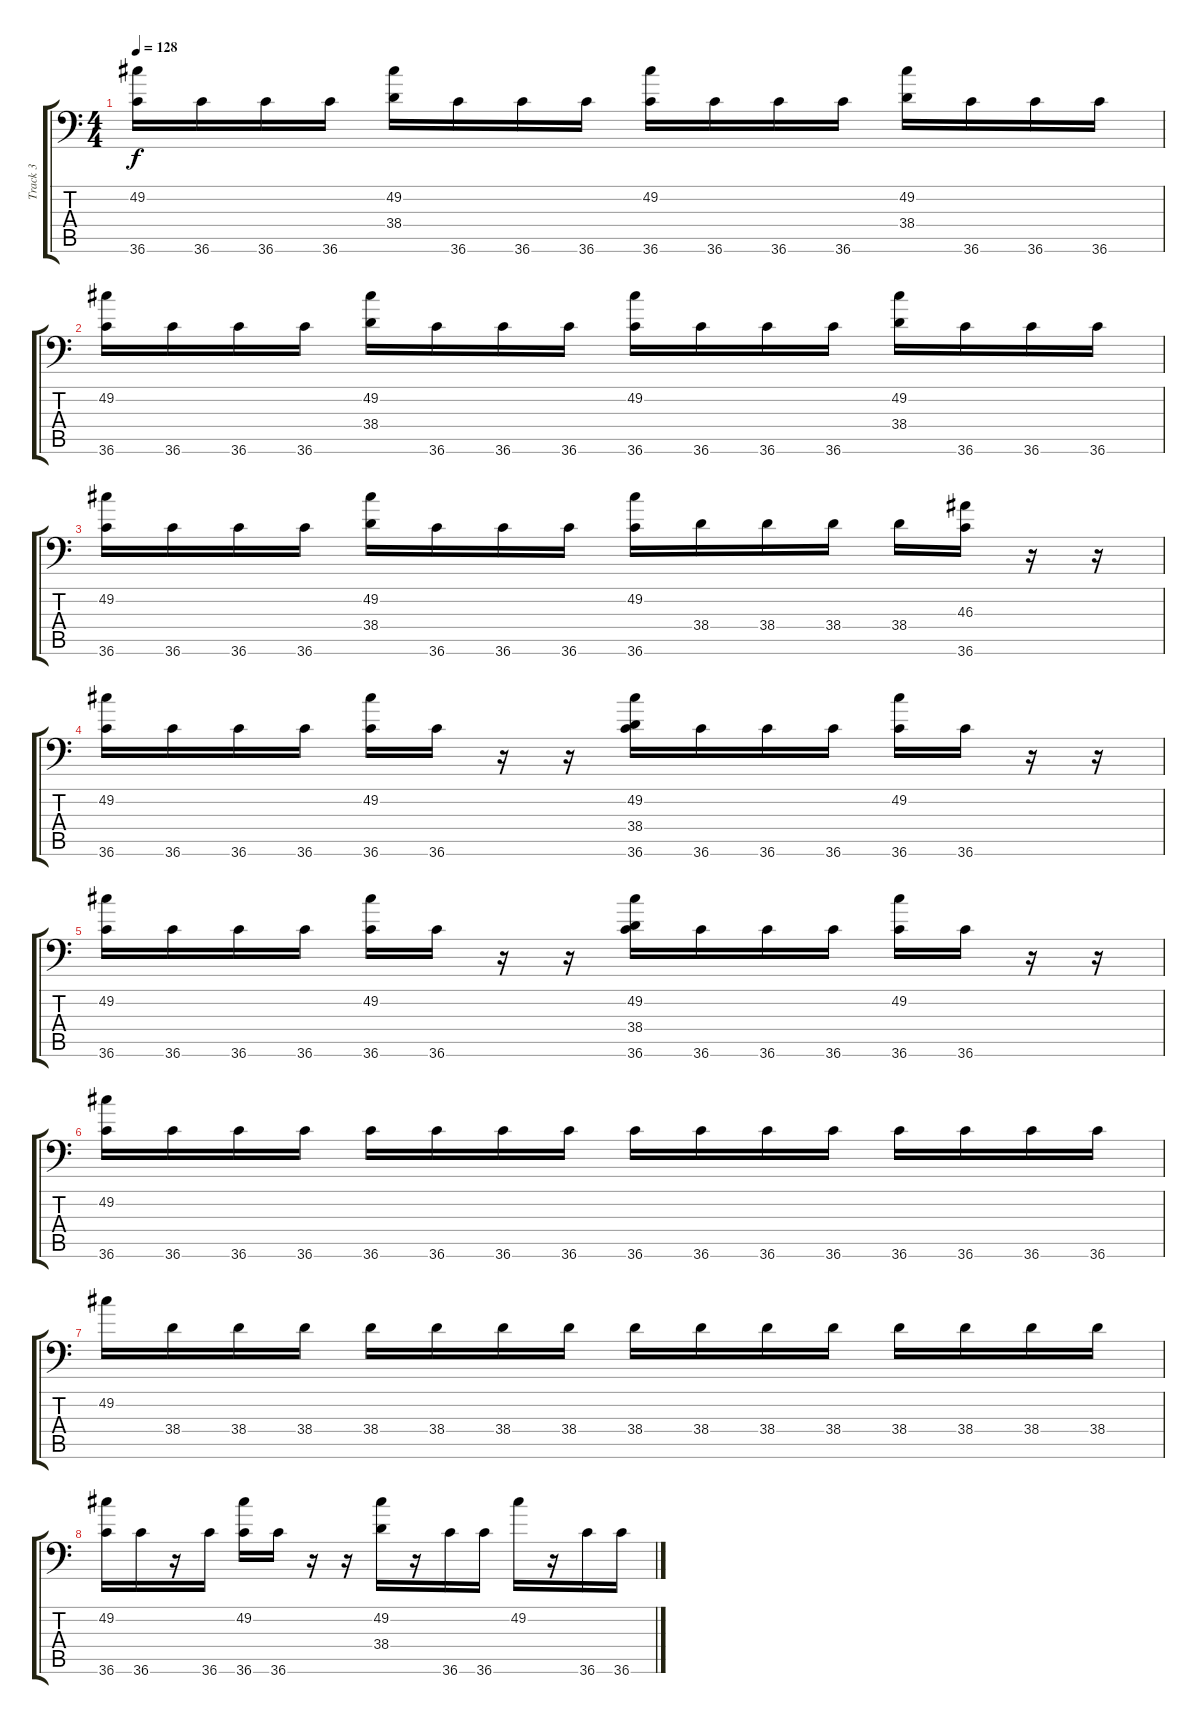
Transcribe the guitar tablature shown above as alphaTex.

\track ("Track 3" "Track 3") {instrument acousticgrandpiano}
\staff {score tabs}
\tuning (C-1 C-1 C-1 C-1 C-1 C-1) {hide}
\ts (4 4)
\tempo 128
\clef f4
\ks c
(49.2 36.6).16{dy f} 36.6.16 36.6.16 36.6.16 (49.2 38.4).16 36.6.16 36.6.16 36.6.16 (49.2 36.6).16 36.6.16 36.6.16 36.6.16 (49.2 38.4).16 36.6.16 36.6.16 36.6.16 |
(49.2 36.6).16 36.6.16 36.6.16 36.6.16 (49.2 38.4).16 36.6.16 36.6.16 36.6.16 (49.2 36.6).16 36.6.16 36.6.16 36.6.16 (49.2 38.4).16 36.6.16 36.6.16 36.6.16 |
(49.2 36.6).16 36.6.16 36.6.16 36.6.16 (49.2 38.4).16 36.6.16 36.6.16 36.6.16 (49.2 36.6).16 38.4.16 38.4.16 38.4.16 38.4.16 (46.3 36.6).16 r.16 r.16 |
(49.2 36.6).16 36.6.16 36.6.16 36.6.16 (49.2 36.6).16 36.6.16 r.16 r.16 (49.2 38.4 36.6).16 36.6.16 36.6.16 36.6.16 (49.2 36.6).16 36.6.16 r.16 r.16 |
(49.2 36.6).16 36.6.16 36.6.16 36.6.16 (49.2 36.6).16 36.6.16 r.16 r.16 (49.2 38.4 36.6).16 36.6.16 36.6.16 36.6.16 (49.2 36.6).16 36.6.16 r.16 r.16 |
(49.2 36.6).16 36.6.16 36.6.16 36.6.16 36.6.16 36.6.16 36.6.16 36.6.16 36.6.16 36.6.16 36.6.16 36.6.16 36.6.16 36.6.16 36.6.16 36.6.16 |
49.2.16 38.4.16 38.4.16 38.4.16 38.4.16 38.4.16 38.4.16 38.4.16 38.4.16 38.4.16 38.4.16 38.4.16 38.4.16 38.4.16 38.4.16 38.4.16 |
(49.2 36.6).16 36.6.16 r.16 36.6.16 (49.2 36.6).16 36.6.16 r.16 r.16 (49.2 38.4).16 r.16 36.6.16 36.6.16 49.2.16 r.16 36.6.16 36.6.16
